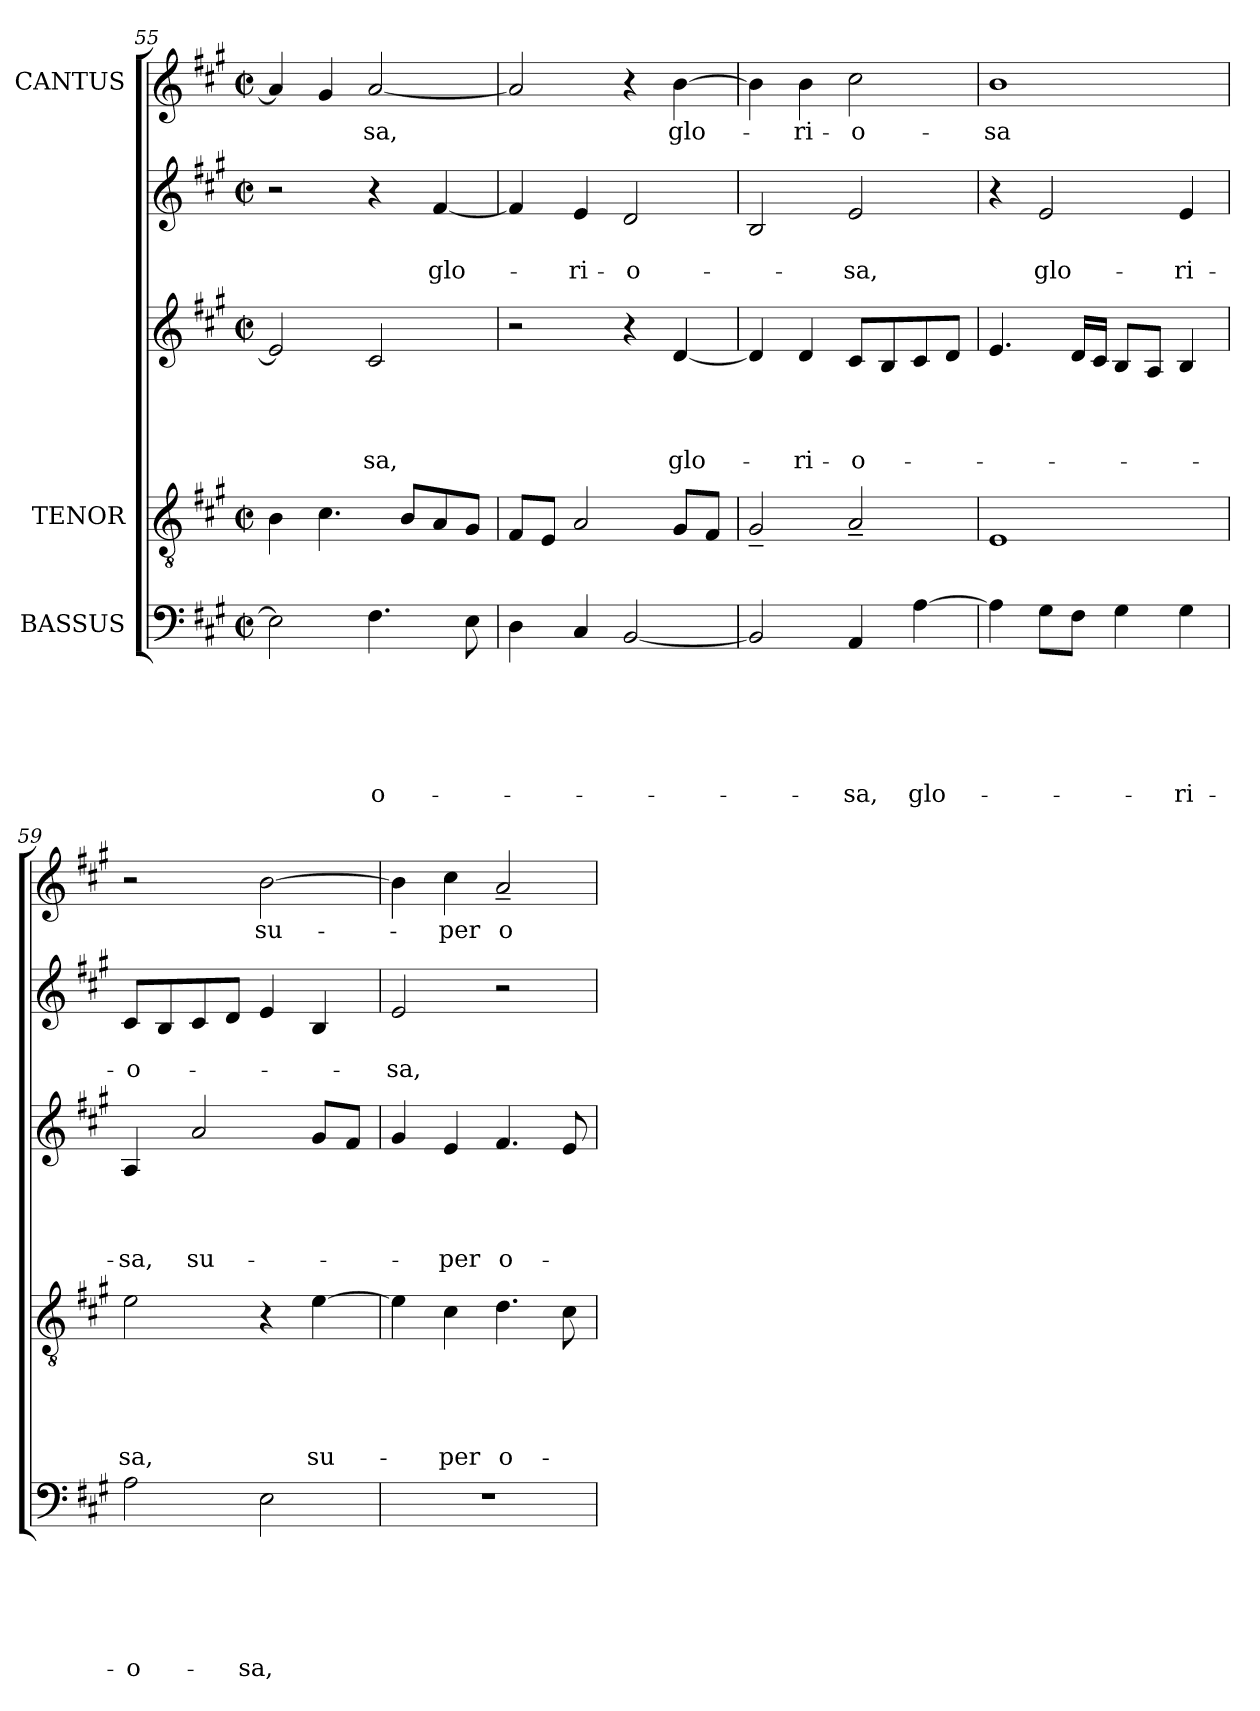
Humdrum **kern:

**kern	**text	**text	**text	**text	**text	**text	**kern	**text	**text	**text	**text	**text	**kern	**text	**text	**text	**text	**kern	**text	**text	**kern	**text
*part5	*part5	*part5	*part5	*part5	*part5	*part5	*part4	*part4	*part4	*part4	*part4	*part4	*part3	*part3	*part3	*part3	*part3	*part2	*part2	*part2	*part1	*part1
*staff5	*staff5	*staff5	*staff5	*staff5	*staff5	*staff5	*staff4	*staff4	*staff4	*staff4	*staff4	*staff4	*staff3	*staff3	*staff3	*staff3	*staff3	*staff2	*staff2	*staff2	*staff1	*staff1
*I"BASSUS	*	*	*	*	*	*	*I"TENOR	*	*	*	*	*	*	*	*	*	*	*	*	*	*I"CANTUS	*
*clefF4	*	*	*	*	*	*	*clefGv2	*	*	*	*	*	*clefG2	*	*	*	*	*clefG2	*	*	*clefG2	*
*k[f#c#g#]	*	*	*	*	*	*	*k[f#c#g#]	*	*	*	*	*	*k[f#c#g#]	*	*	*	*	*k[f#c#g#]	*	*	*k[f#c#g#]	*
*A:	*	*	*	*	*	*	*A:	*	*	*	*	*	*A:	*	*	*	*	*A:	*	*	*A:	*
*M2/2	*	*	*	*	*	*	*M2/2	*	*	*	*	*	*M2/2	*	*	*	*	*M2/2	*	*	*M2/2	*
*met(c|)	*	*	*	*	*	*	*met(c|)	*	*	*	*	*	*met(c|)	*	*	*	*	*met(c|)	*	*	*met(c|)	*
=55	=55	=55	=55	=55	=55	=55	=55	=55	=55	=55	=55	=55	=55	=55	=55	=55	=55	=55	=55	=55	=55	=55
2E\]	.	.	.	.	.	.	4B\	.	.	.	.	.	2e/]	.	.	.	.	2r	.	.	4a/]	.
.	.	.	.	.	.	.	4.c#\	.	.	.	.	.	.	.	.	.	.	.	.	.	4g#/	.
!	!	!	!	!	!	!LO:LY:b	!	!	!	!	!	!	!	!	!	!	!LO:LY:b	!	!	!	!	!LO:LY:b
4.F#\	.	.	.	.	.	-o-	.	.	.	.	.	.	2c#/	.	.	.	-sa,	4r	.	.	[<2a/	-sa,
.	.	.	.	.	.	.	8B/L	.	.	.	.	.	.	.	.	.	.	.	.	.	.	.
!	!	!	!	!	!	!	!	!	!	!	!	!	!	!	!	!	!	!	!	!LO:LY:b	!	!
.	.	.	.	.	.	.	8A/	.	.	.	.	.	.	.	.	.	.	[<4f#/	.	glo-	.	.
8E\	.	.	.	.	.	.	8G#/J	.	.	.	.	.	.	.	.	.	.	.	.	.	.	.
=56	=56	=56	=56	=56	=56	=56	=56	=56	=56	=56	=56	=56	=56	=56	=56	=56	=56	=56	=56	=56	=56	=56
4D\	.	.	.	.	.	.	8F#/L	.	.	.	.	.	2r	.	.	.	.	4f#/]	.	.	2a/]	.
.	.	.	.	.	.	.	8E/J	.	.	.	.	.	.	.	.	.	.	.	.	.	.	.
!	!	!	!	!	!	!	!	!	!	!	!	!	!	!	!	!	!	!	!	!LO:LY:b	!	!
4C#/	.	.	.	.	.	.	2A/	.	.	.	.	.	.	.	.	.	.	4e/	.	-ri-	.	.
!	!	!	!	!	!	!	!	!	!	!	!	!	!	!	!	!	!	!	!	!LO:LY:b	!	!
[>2BB/	.	.	.	.	.	.	.	.	.	.	.	.	4r	.	.	.	.	2d/	.	-o-	4r	.
!	!	!	!	!	!	!	!	!	!	!	!	!	!	!	!	!	!LO:LY:b	!	!	!	!	!LO:LY:b
.	.	.	.	.	.	.	8G#/L	.	.	.	.	.	[>4d/	.	.	.	glo-	.	.	.	[>4b\	glo-
.	.	.	.	.	.	.	8F#/J	.	.	.	.	.	.	.	.	.	.	.	.	.	.	.
!!LO:PB:g=z
=57	=57	=57	=57	=57	=57	=57	=57	=57	=57	=57	=57	=57	=57	=57	=57	=57	=57	=57	=57	=57	=57	=57
2BB/]	.	.	.	.	.	.	2G#~</	.	.	.	.	.	4d/]	.	.	.	.	2B/	.	.	4b\]	.
!	!	!	!	!	!	!	!	!	!	!	!	!	!	!	!	!	!LO:LY:b	!	!	!	!	!LO:LY:b
.	.	.	.	.	.	.	.	.	.	.	.	.	4d/	.	.	.	-ri-	.	.	.	4b\	-ri-
!	!	!	!	!	!	!LO:LY:b	!	!	!	!	!	!	!	!	!	!	!LO:LY:b	!	!	!LO:LY:b	!	!LO:LY:b
4AA/	.	.	.	.	.	-sa,	2A~</	.	.	.	.	.	8c#/L	.	.	.	-o-	2e/	.	-sa,	2cc#\	-o-
.	.	.	.	.	.	.	.	.	.	.	.	.	8B/	.	.	.	.	.	.	.	.	.
!	!	!	!	!	!	!LO:LY:b	!	!	!	!	!	!	!	!	!	!	!	!	!	!	!	!
[>4A\	.	.	.	.	.	glo-	.	.	.	.	.	.	8c#/	.	.	.	.	.	.	.	.	.
.	.	.	.	.	.	.	.	.	.	.	.	.	8d/J	.	.	.	.	.	.	.	.	.
=58	=58	=58	=58	=58	=58	=58	=58	=58	=58	=58	=58	=58	=58	=58	=58	=58	=58	=58	=58	=58	=58	=58
!	!	!	!	!	!	!	!	!	!	!	!	!	!	!	!	!	!	!	!	!	!	!LO:LY:b
4A\]	.	.	.	.	.	.	1E	.	.	.	.	.	4.e/	.	.	.	.	4r	.	.	1b	-sa
!	!	!	!	!	!	!	!	!	!	!	!	!	!	!	!	!	!	!	!	!LO:LY:b	!	!
8G#\L	.	.	.	.	.	.	.	.	.	.	.	.	.	.	.	.	.	2e/	.	glo-	.	.
8F#\J	.	.	.	.	.	.	.	.	.	.	.	.	16d/LL	.	.	.	.	.	.	.	.	.
.	.	.	.	.	.	.	.	.	.	.	.	.	16c#/JJ	.	.	.	.	.	.	.	.	.
4G#\	.	.	.	.	.	.	.	.	.	.	.	.	8B/L	.	.	.	.	.	.	.	.	.
.	.	.	.	.	.	.	.	.	.	.	.	.	8A/J	.	.	.	.	.	.	.	.	.
!	!	!	!	!	!	!LO:LY:b	!	!	!	!	!	!	!	!	!	!	!	!	!	!LO:LY:b	!	!
4G#\	.	.	.	.	.	-ri-	.	.	.	.	.	.	4B/	.	.	.	.	4e/	.	-ri-	.	.
=59	=59	=59	=59	=59	=59	=59	=59	=59	=59	=59	=59	=59	=59	=59	=59	=59	=59	=59	=59	=59	=59	=59
!	!	!	!	!	!	!LO:LY:b	!	!	!	!	!	!LO:LY:b	!	!	!	!	!LO:LY:b	!	!	!LO:LY:b	!	!
2A\	.	.	.	.	.	-o-	2e\	.	.	.	.	-sa,	4A/	.	.	.	-sa,	8c#/L	.	-o-	2r	.
.	.	.	.	.	.	.	.	.	.	.	.	.	.	.	.	.	.	8B/	.	.	.	.
!	!	!	!	!	!	!	!	!	!	!	!	!	!	!	!	!	!LO:LY:b	!	!	!	!	!
.	.	.	.	.	.	.	.	.	.	.	.	.	2a/	.	.	.	su-	8c#/	.	.	.	.
.	.	.	.	.	.	.	.	.	.	.	.	.	.	.	.	.	.	8d/J	.	.	.	.
!	!	!	!	!	!	!LO:LY:b	!	!	!	!	!	!	!	!	!	!	!	!	!	!	!	!LO:LY:b
2E\	.	.	.	.	.	-sa,	4r	.	.	.	.	.	.	.	.	.	.	4e/	.	.	[>2b\	su-
!	!	!	!	!	!	!	!	!	!	!	!	!LO:LY:b	!	!	!	!	!	!	!	!	!	!
.	.	.	.	.	.	.	[>4e\	.	.	.	.	su-	8g#/L	.	.	.	.	4B/	.	.	.	.
.	.	.	.	.	.	.	.	.	.	.	.	.	8f#/J	.	.	.	.	.	.	.	.	.
=60	=60	=60	=60	=60	=60	=60	=60	=60	=60	=60	=60	=60	=60	=60	=60	=60	=60	=60	=60	=60	=60	=60
!	!	!	!	!	!	!	!	!	!	!	!	!	!	!	!	!	!	!	!	!LO:LY:b	!	!
1r	.	.	.	.	.	.	4e\]	.	.	.	.	.	4g#/	.	.	.	.	2e/	.	-sa,	4b\]	.
!	!	!	!	!	!	!	!	!	!	!	!	!LO:LY:b	!	!	!	!	!LO:LY:b	!	!	!	!	!LO:LY:b
.	.	.	.	.	.	.	4c#\	.	.	.	.	-per	4e/	.	.	.	-per	.	.	.	4cc#\	-per
!	!	!	!	!	!	!	!	!	!	!	!	!LO:LY:b	!	!	!	!	!LO:LY:b	!	!	!	!	!LO:LY:b
.	.	.	.	.	.	.	4.d\	.	.	.	.	o-	4.f#/	.	.	.	o-	2r	.	.	2a~</	o-
.	.	.	.	.	.	.	8c#\	.	.	.	.	.	8e/	.	.	.	.	.	.	.	.	.
=	=	=	=	=	=	=	=	=	=	=	=	=	=	=	=	=	=	=	=	=	=	=
*-	*-	*-	*-	*-	*-	*-	*-	*-	*-	*-	*-	*-	*-	*-	*-	*-	*-	*-	*-	*-	*-	*-
